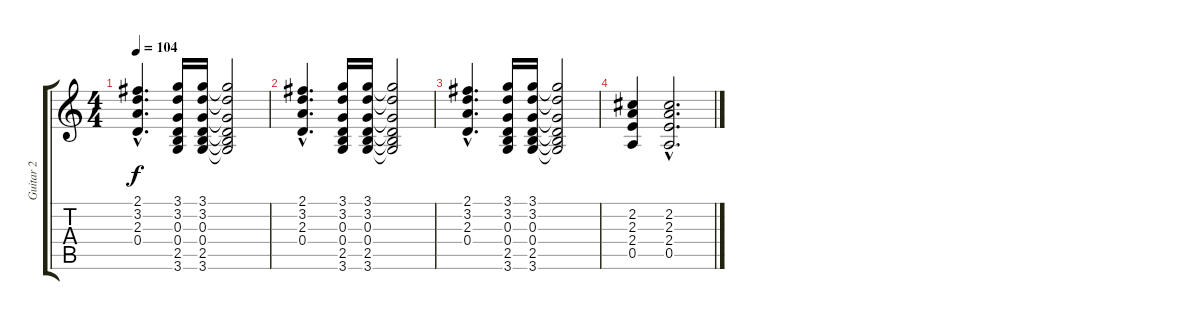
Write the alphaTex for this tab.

\track ("Guitar 2" "Guitar 2") {instrument distortionguitar}
\staff {score tabs}
\tuning (E4 B3 G3 D3 A2 E2) {hide}
\ts (4 4)
\tempo 104
\clef g2
\ks c
(2.1{hac} 3.2{hac} 2.3{hac} 0.4{hac}).4{d dy f volume 0} (3.1 3.2 0.3 0.4 2.5 3.6).16 (3.1 3.2 0.3 0.4 2.5 3.6).16 (3.1{t} 3.2{t} 0.3{t} 0.4{t} 2.5{t} 3.6{t}).2 |
(2.1{hac} 3.2{hac} 2.3{hac} 0.4{hac}).4{d} (3.1 3.2 0.3 0.4 2.5 3.6).16 (3.1 3.2 0.3 0.4 2.5 3.6).16 (3.1{t} 3.2{t} 0.3{t} 0.4{t} 2.5{t} 3.6{t}).2 |
(2.1{hac} 3.2{hac} 2.3{hac} 0.4{hac}).4{d} (3.1 3.2 0.3 0.4 2.5 3.6).16 (3.1 3.2 0.3 0.4 2.5 3.6).16 (3.1{t} 3.2{t} 0.3{t} 0.4{t} 2.5{t} 3.6{t}).2 |
(2.2 2.3 2.4 0.5).4 (2.2{hac} 2.3{hac} 2.4{hac} 0.5{hac}).2{d}
